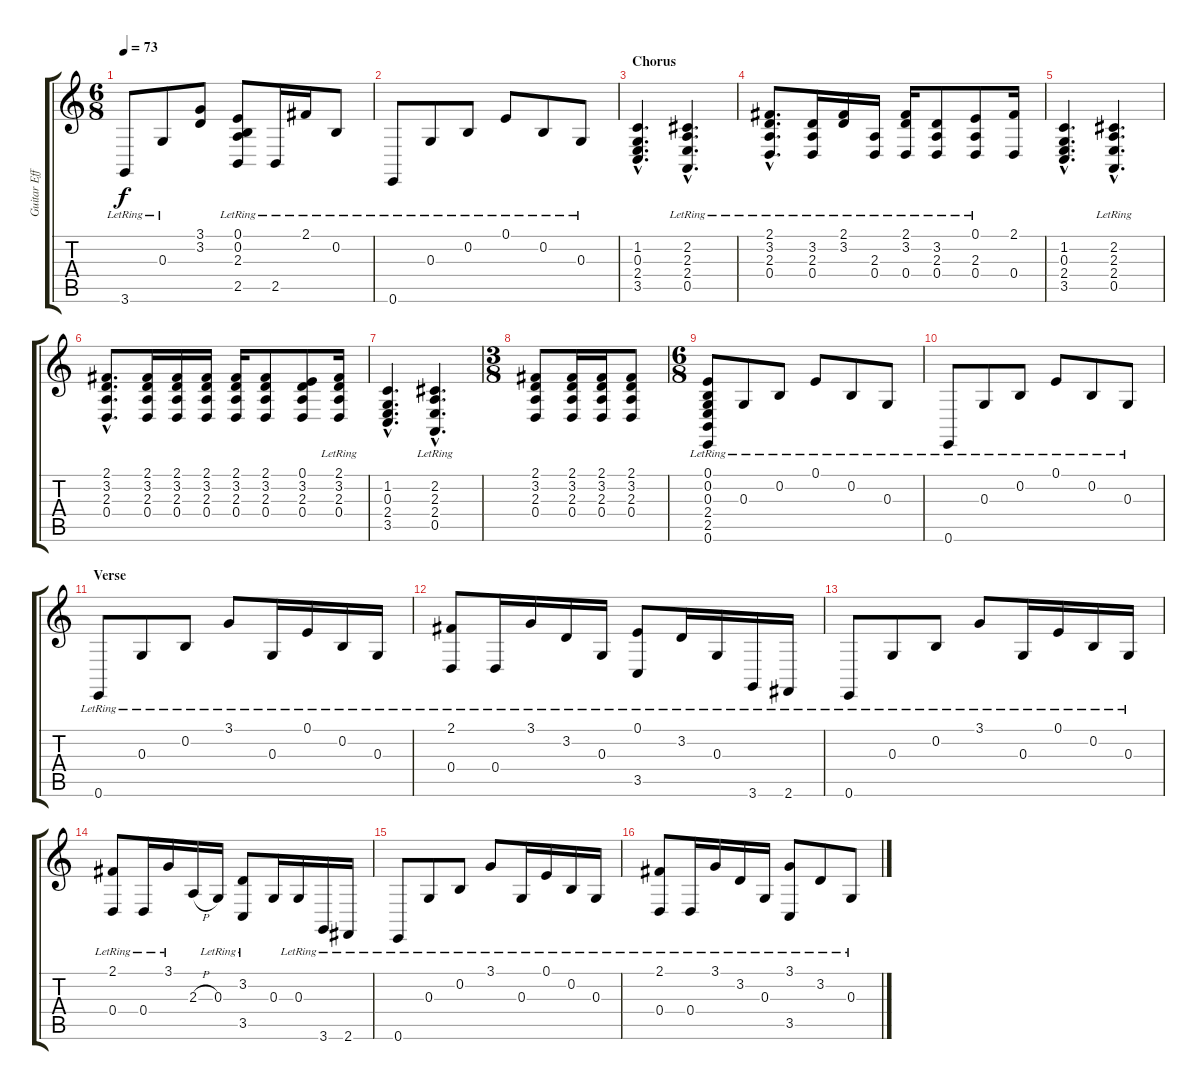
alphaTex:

\track ("Guitar Effect" "Guitar Eff") {instrument pad1newage}
\staff {score tabs}
\tuning (E4 B3 G3 D3 A2 E2) {hide}
\ts (6 8)
\tempo 73
\clef g2
\ks c
3.6{lr}.8{dy f} 0.3{lr}.8 (3.1 3.2).8 (0.1{lr} 0.2{lr} 2.3{lr} 2.5).8 2.5{lr}.16 2.1{lr}.16 0.2{lr}.8 |
0.6{lr}.8 0.3{lr}.8 0.2{lr}.8 0.1{lr}.8 0.2{lr}.8 0.3{lr}.8 |
\section ("" "Chorus")
(1.2{hac} 0.3{hac} 2.4{hac} 3.5{hac}).4{d} (2.2{hac} 2.3{hac} 2.4{hac} 0.5{hac lr}).4{d} |
(2.1{hac lr} 3.2{hac} 2.3{hac} 0.4{hac}).8{d volume 10} (3.2 2.3{lr} 0.4).16 (2.1{lr} 3.2{lr}).16 (2.3{lr} 0.4).16 (2.1{lr} 3.2 0.4).16 (3.2{lr} 2.3 0.4).8 (0.1 2.3{lr} 0.4).8 (2.1 0.4).16 |
(1.2{hac} 0.3{hac} 2.4{hac} 3.5{hac}).4{d} (2.2{hac} 2.3{hac} 2.4{hac} 0.5{hac lr}).4{d} |
(2.1{hac} 3.2{hac} 2.3{hac} 0.4{hac}).8{d} (2.1 3.2 2.3 0.4).16 (2.1 3.2 2.3 0.4).16 (2.1 3.2 2.3 0.4).16 (2.1 3.2 2.3 0.4).16 (2.1 3.2 2.3 0.4).8 (0.1 3.2 2.3 0.4).8 (2.1{lr} 3.2 2.3 0.4).16 |
(1.2{hac} 0.3{hac} 2.4{hac} 3.5{hac}).4{d} (2.2{hac} 2.3{hac} 2.4{hac} 0.5{hac lr}).4{d} |
\ts (3 8)
(2.1 3.2 2.3 0.4).8 (2.1 3.2 2.3 0.4).16 (2.1 3.2 2.3 0.4).16 (2.1 3.2 2.3 0.4).8 |
\ts (6 8)
(0.1{lr} 0.2{lr} 0.3 2.4{lr} 2.5{lr} 0.6{lr}).8 0.3{lr}.8 0.2{lr}.8 0.1{lr}.8 0.2{lr}.8 0.3{lr}.8 |
0.6{lr}.8 0.3{lr}.8 0.2{lr}.8 0.1{lr}.8 0.2{lr}.8 0.3{lr}.8 |
\section ("" "Verse")
0.6{lr}.8 0.3{lr}.8 0.2{lr}.8 3.1{lr}.8 0.3{lr}.16 0.1{lr}.16 0.2{lr}.16 0.3{lr}.16 |
(2.1{lr} 0.4).8 0.4{lr}.16 3.1{lr}.16 3.2{lr}.16 0.3{lr}.16 (0.1{lr} 3.5{lr}).8 3.2{lr}.16 0.3{lr}.16 3.6{lr}.16 2.6{lr}.16 |
0.6{lr}.8 0.3{lr}.8 0.2{lr}.8 3.1{lr}.8 0.3{lr}.16 0.1{lr}.16 0.2{lr}.16 0.3{lr}.16 |
(2.1{lr} 0.4).8 0.4{lr}.16 3.1{lr}.16 2.3{h}.16 0.3{lr}.16 (3.2{lr} 3.5{lr}).8 0.3.16 0.3{lr}.16 3.6{lr}.16 2.6{lr}.16 |
0.6{lr}.8 0.3{lr}.8 0.2{lr}.8 3.1{lr}.8 0.3{lr}.16 0.1{lr}.16 0.2{lr}.16 0.3{lr}.16 |
(2.1{lr} 0.4).8 0.4{lr}.16 3.1{lr}.16 3.2{lr}.16 0.3{lr}.16 (3.1{lr} 3.5{lr}).8 3.2{lr}.8 0.3{lr}.8
